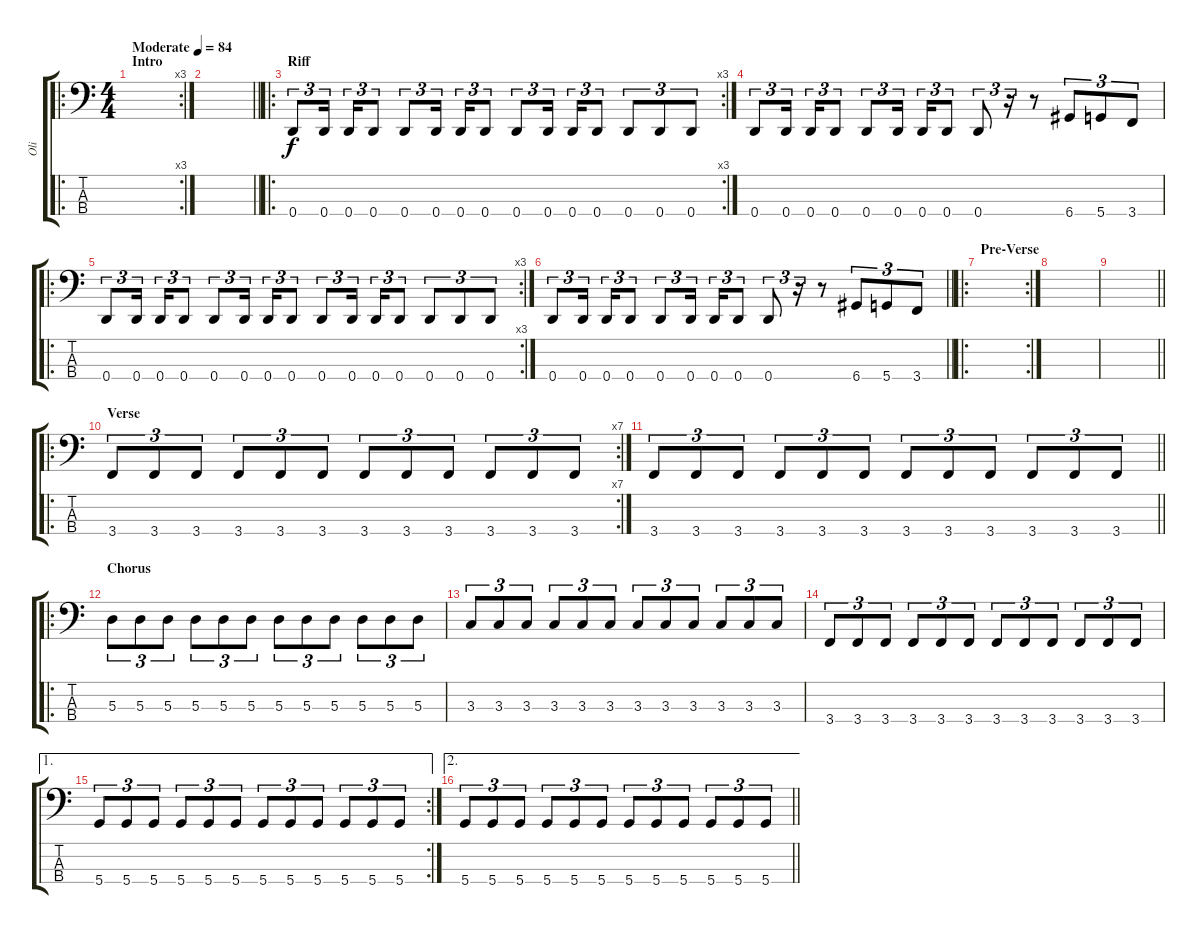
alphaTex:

\track ("Oli" "Oli") {instrument electricbassfinger}
\staff {score tabs}
\tuning (G2 D2 A1 D1) {hide}
\ro
\rc 3
\ts (4 4)
\section ("" "Intro")
\tempo (84 "Moderate")
\clef f4
\ks c
|
\barLineRight lightlight
|
\ro
\rc 3
\section ("" "Riff")
0.4.8{tu (3 2)} 0.4.16{tu (3 2) beam splitsecondary} 0.4.16{tu (3 2)} 0.4.8{tu (3 2)} 0.4.8{tu (3 2)} 0.4.16{tu (3 2) beam splitsecondary} 0.4.16{tu (3 2)} 0.4.8{tu (3 2)} 0.4.8{tu (3 2)} 0.4.16{tu (3 2) beam splitsecondary} 0.4.16{tu (3 2)} 0.4.8{tu (3 2)} 0.4.8{tu (3 2)} 0.4.8{tu (3 2)} 0.4.8{tu (3 2)} |
0.4.8{tu (3 2)} 0.4.16{tu (3 2) beam splitsecondary} 0.4.16{tu (3 2)} 0.4.8{tu (3 2)} 0.4.8{tu (3 2)} 0.4.16{tu (3 2) beam splitsecondary} 0.4.16{tu (3 2)} 0.4.8{tu (3 2)} 0.4.8{tu (3 2)} r.16{tu (3 2)} r.8 6.4.8{tu (3 2)} 5.4.8{tu (3 2)} 3.4.8{tu (3 2)} |
\ro
\rc 3
0.4.8{tu (3 2)} 0.4.16{tu (3 2) beam splitsecondary} 0.4.16{tu (3 2)} 0.4.8{tu (3 2)} 0.4.8{tu (3 2)} 0.4.16{tu (3 2) beam splitsecondary} 0.4.16{tu (3 2)} 0.4.8{tu (3 2)} 0.4.8{tu (3 2)} 0.4.16{tu (3 2) beam splitsecondary} 0.4.16{tu (3 2)} 0.4.8{tu (3 2)} 0.4.8{tu (3 2)} 0.4.8{tu (3 2)} 0.4.8{tu (3 2)} |
\barLineRight lightlight
0.4.8{tu (3 2)} 0.4.16{tu (3 2) beam splitsecondary} 0.4.16{tu (3 2)} 0.4.8{tu (3 2)} 0.4.8{tu (3 2)} 0.4.16{tu (3 2) beam splitsecondary} 0.4.16{tu (3 2)} 0.4.8{tu (3 2)} 0.4.8{tu (3 2)} r.16{tu (3 2)} r.8 6.4.8{tu (3 2)} 5.4.8{tu (3 2)} 3.4.8{tu (3 2)} |
\ro
\rc 2
\section ("" "Pre-Verse")
|
|
\barLineRight lightlight
|
\ro
\rc 7
\section ("" "Verse")
3.4.8{tu (3 2)} 3.4.8{tu (3 2)} 3.4.8{tu (3 2)} 3.4.8{tu (3 2)} 3.4.8{tu (3 2)} 3.4.8{tu (3 2)} 3.4.8{tu (3 2)} 3.4.8{tu (3 2)} 3.4.8{tu (3 2)} 3.4.8{tu (3 2)} 3.4.8{tu (3 2)} 3.4.8{tu (3 2)} |
\barLineRight lightlight
3.4.8{tu (3 2)} 3.4.8{tu (3 2)} 3.4.8{tu (3 2)} 3.4.8{tu (3 2)} 3.4.8{tu (3 2)} 3.4.8{tu (3 2)} 3.4.8{tu (3 2)} 3.4.8{tu (3 2)} 3.4.8{tu (3 2)} 3.4.8{tu (3 2)} 3.4.8{tu (3 2)} 3.4.8{tu (3 2)} |
\ro
\section ("" "Chorus")
5.3.8{tu (3 2)} 5.3.8{tu (3 2)} 5.3.8{tu (3 2)} 5.3.8{tu (3 2)} 5.3.8{tu (3 2)} 5.3.8{tu (3 2)} 5.3.8{tu (3 2)} 5.3.8{tu (3 2)} 5.3.8{tu (3 2)} 5.3.8{tu (3 2)} 5.3.8{tu (3 2)} 5.3.8{tu (3 2)} |
3.3.8{tu (3 2)} 3.3.8{tu (3 2)} 3.3.8{tu (3 2)} 3.3.8{tu (3 2)} 3.3.8{tu (3 2)} 3.3.8{tu (3 2)} 3.3.8{tu (3 2)} 3.3.8{tu (3 2)} 3.3.8{tu (3 2)} 3.3.8{tu (3 2)} 3.3.8{tu (3 2)} 3.3.8{tu (3 2)} |
3.4.8{tu (3 2)} 3.4.8{tu (3 2)} 3.4.8{tu (3 2)} 3.4.8{tu (3 2)} 3.4.8{tu (3 2)} 3.4.8{tu (3 2)} 3.4.8{tu (3 2)} 3.4.8{tu (3 2)} 3.4.8{tu (3 2)} 3.4.8{tu (3 2)} 3.4.8{tu (3 2)} 3.4.8{tu (3 2)} |
\ae 1
\rc 2
5.4.8{tu (3 2)} 5.4.8{tu (3 2)} 5.4.8{tu (3 2)} 5.4.8{tu (3 2)} 5.4.8{tu (3 2)} 5.4.8{tu (3 2)} 5.4.8{tu (3 2)} 5.4.8{tu (3 2)} 5.4.8{tu (3 2)} 5.4.8{tu (3 2)} 5.4.8{tu (3 2)} 5.4.8{tu (3 2)} |
\ae 2
\barLineRight lightlight
5.4.8{tu (3 2)} 5.4.8{tu (3 2)} 5.4.8{tu (3 2)} 5.4.8{tu (3 2)} 5.4.8{tu (3 2)} 5.4.8{tu (3 2)} 5.4.8{tu (3 2)} 5.4.8{tu (3 2)} 5.4.8{tu (3 2)} 5.4.8{tu (3 2)} 5.4.8{tu (3 2)} 5.4.8{tu (3 2)}
